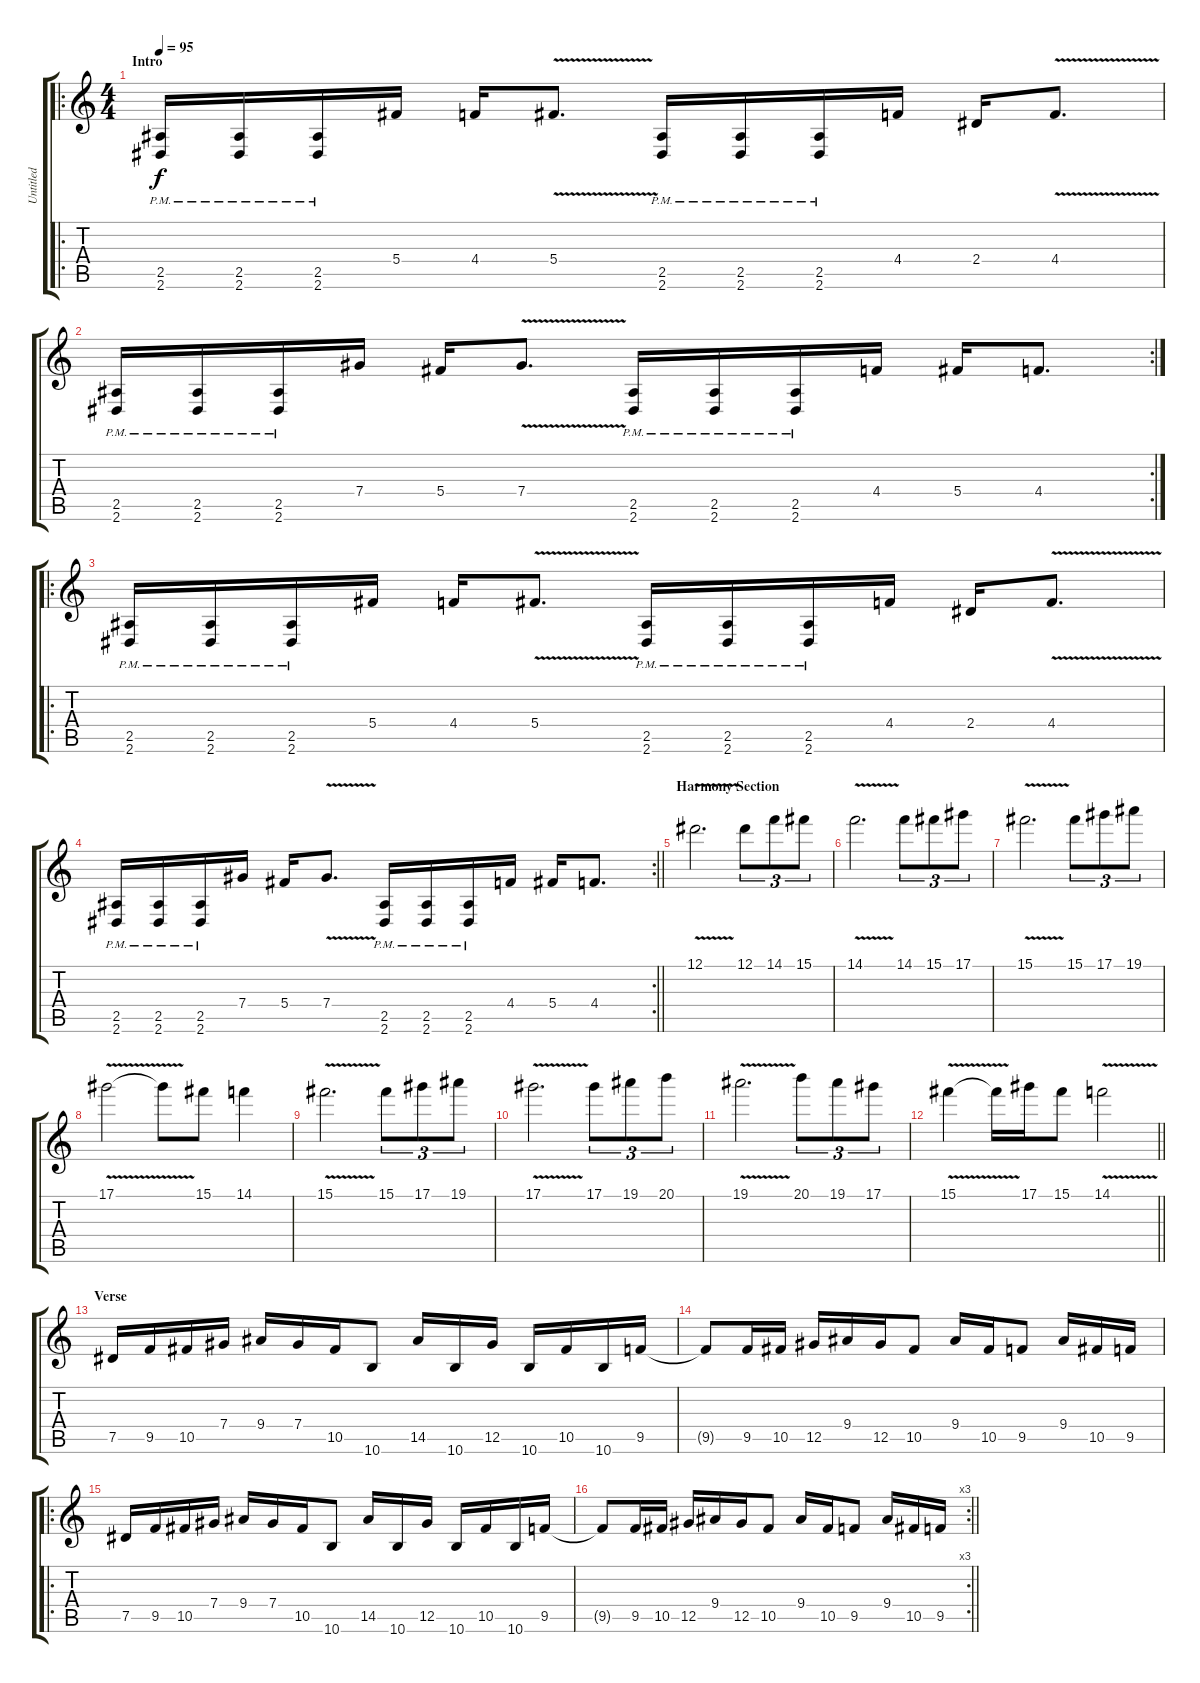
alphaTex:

\track ("Untitled" "Untitled") {instrument distortionguitar}
\staff {score tabs}
\tuning (Eb4 Bb3 Gb3 Db3 Ab2 Db2) {hide}
\ro
\ts (4 4)
\section ("" "Intro")
\tempo 95
\clef g2
\ks c
(2.5{pm} 2.6{pm}).16{dy f instrument distortionguitar} (2.5{pm} 2.6{pm}).16 (2.5{pm} 2.6{pm}).16 5.4.16 4.4.16 5.4{v}.8{d} (2.5{pm} 2.6{pm}).16 (2.5{pm} 2.6{pm}).16 (2.5{pm} 2.6{pm}).16 4.4.16 2.4.16 4.4{v}.8{d} |
\rc 2
(2.5{pm} 2.6{pm}).16 (2.5{pm} 2.6{pm}).16 (2.5{pm} 2.6{pm}).16 7.4.16 5.4.16 7.4{v}.8{d} (2.5{pm} 2.6{pm}).16 (2.5{pm} 2.6{pm}).16 (2.5{pm} 2.6{pm}).16 4.4.16 5.4.16 4.4.8{d} |
\ro
(2.5{pm} 2.6{pm}).16 (2.5{pm} 2.6{pm}).16 (2.5{pm} 2.6{pm}).16 5.4.16 4.4.16 5.4{v}.8{d} (2.5{pm} 2.6{pm}).16 (2.5{pm} 2.6{pm}).16 (2.5{pm} 2.6{pm}).16 4.4.16 2.4.16 4.4{v}.8{d} |
\rc 2
\barLineRight lightlight
(2.5{pm} 2.6{pm}).16 (2.5{pm} 2.6{pm}).16 (2.5{pm} 2.6{pm}).16 7.4.16 5.4.16 7.4{v}.8{d} (2.5{pm} 2.6{pm}).16 (2.5{pm} 2.6{pm}).16 (2.5{pm} 2.6{pm}).16 4.4.16 5.4.16 4.4.8{d} |
\section ("" "Harmony Section")
12.1{v}.2{d} 12.1.8{tu (3 2)} 14.1.8{tu (3 2)} 15.1.8{tu (3 2)} |
14.1{v}.2{d} 14.1.8{tu (3 2)} 15.1.8{tu (3 2)} 17.1.8{tu (3 2)} |
15.1{v}.2{d} 15.1.8{tu (3 2)} 17.1.8{tu (3 2)} 19.1.8{tu (3 2)} |
17.1{v}.2 17.1{t}.8 15.1.8 14.1.4 |
15.1{v}.2{d} 15.1.8{tu (3 2)} 17.1.8{tu (3 2)} 19.1.8{tu (3 2)} |
17.1{v}.2{d} 17.1.8{tu (3 2)} 19.1.8{tu (3 2)} 20.1.8{tu (3 2)} |
19.1{v}.2{d} 20.1.8{tu (3 2)} 19.1.8{tu (3 2)} 17.1.8{tu (3 2)} |
\barLineRight lightlight
15.1{v}.4 15.1{v t}.16 17.1.16 15.1.8 14.1{v}.2 |
\section ("" "Verse")
7.5.16 9.5.16 10.5.16 7.4.16 9.4.16 7.4.16 10.5.16 10.6.8 14.5.16 10.6.16 12.5.16 10.6.16 10.5.16 10.6.16 9.5.16 |
9.5{t}.8 9.5.16 10.5.16 12.5.16 9.4.16 12.5.16 10.5.8 9.4.16 10.5.16 9.5.8 9.4.16 10.5.16 9.5.16 |
\ro
7.5.16 9.5.16 10.5.16 7.4.16 9.4.16 7.4.16 10.5.16 10.6.8 14.5.16 10.6.16 12.5.16 10.6.16 10.5.16 10.6.16 9.5.16 |
\rc 3
\barLineRight lightlight
9.5{t}.8 9.5.16 10.5.16 12.5.16 9.4.16 12.5.16 10.5.8 9.4.16 10.5.16 9.5.8 9.4.16 10.5.16 9.5.16
